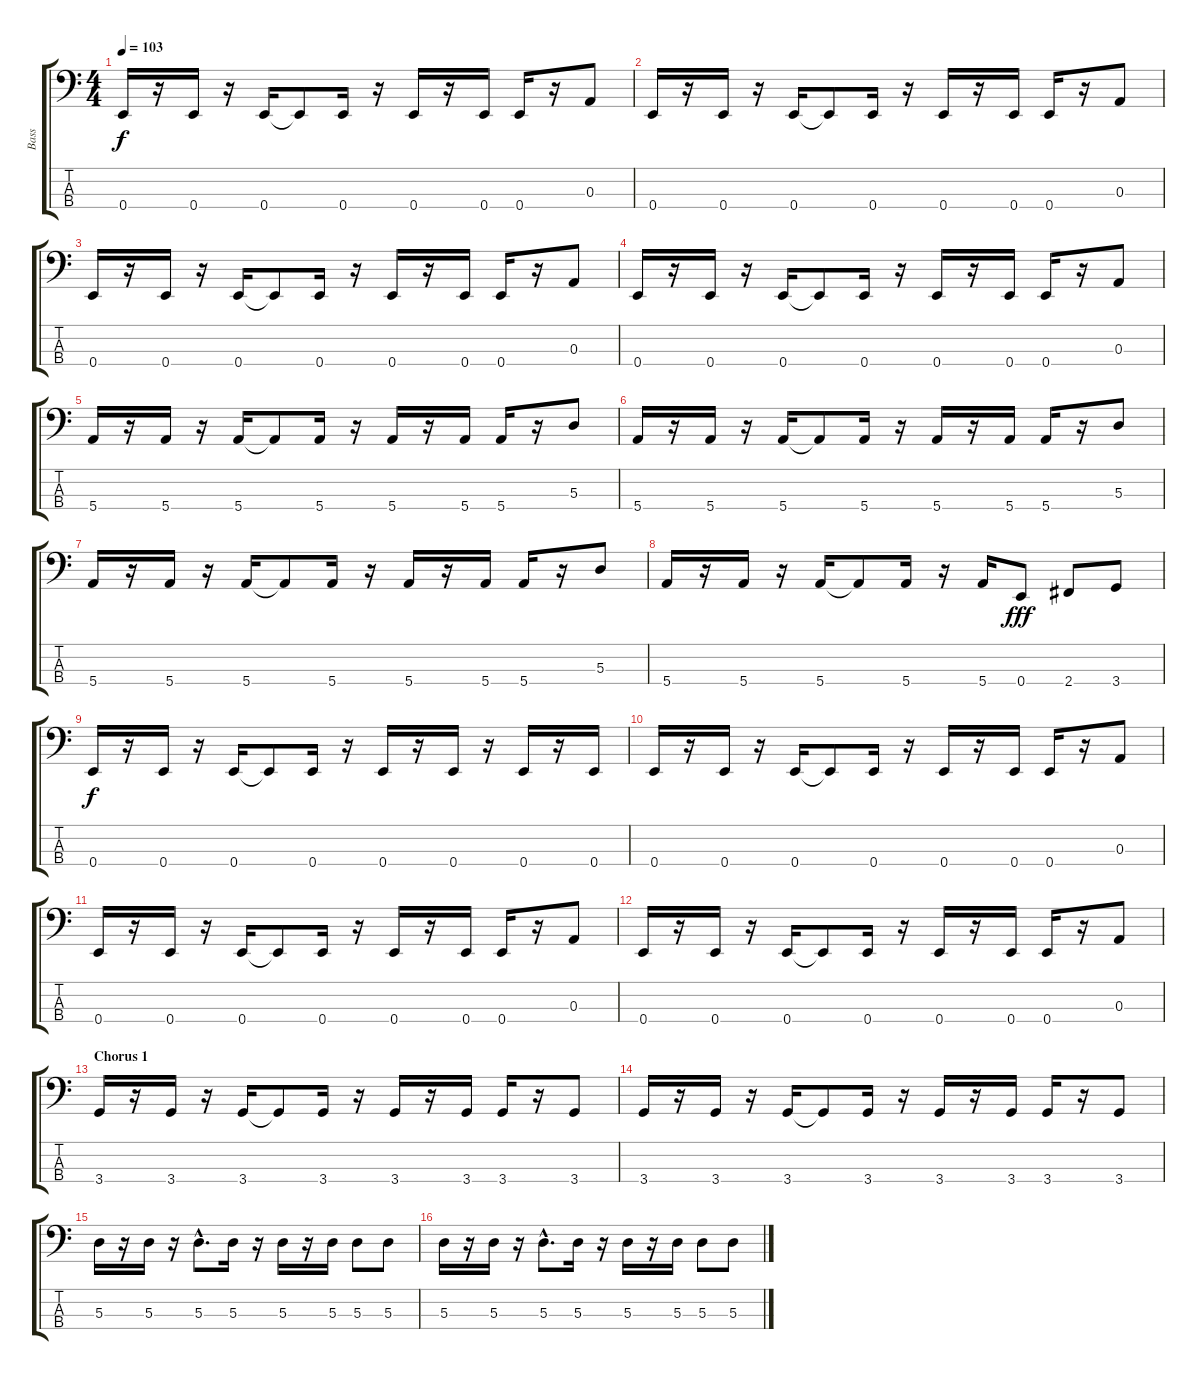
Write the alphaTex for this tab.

\track ("Bass" "Bass") {instrument electricbasspick}
\staff {score tabs}
\tuning (G2 D2 A1 E1) {hide}
\ts (4 4)
\tempo 103
\clef f4
\ks c
0.4.16{dy f} r.16 0.4.16 r.16 0.4.16 0.4{t}.8 0.4.16 r.16 0.4.16 r.16 0.4.16 0.4.16 r.16 0.3.8 |
0.4.16 r.16 0.4.16 r.16 0.4.16 0.4{t}.8 0.4.16 r.16 0.4.16 r.16 0.4.16 0.4.16 r.16 0.3.8 |
0.4.16 r.16 0.4.16 r.16 0.4.16 0.4{t}.8 0.4.16 r.16 0.4.16 r.16 0.4.16 0.4.16 r.16 0.3.8 |
0.4.16 r.16 0.4.16 r.16 0.4.16 0.4{t}.8 0.4.16 r.16 0.4.16 r.16 0.4.16 0.4.16 r.16 0.3.8 |
5.4.16 r.16 5.4.16 r.16 5.4.16 5.4{t}.8 5.4.16 r.16 5.4.16 r.16 5.4.16 5.4.16 r.16 5.3.8 |
5.4.16 r.16 5.4.16 r.16 5.4.16 5.4{t}.8 5.4.16 r.16 5.4.16 r.16 5.4.16 5.4.16 r.16 5.3.8 |
5.4.16 r.16 5.4.16 r.16 5.4.16 5.4{t}.8 5.4.16 r.16 5.4.16 r.16 5.4.16 5.4.16 r.16 5.3.8 |
5.4.16 r.16 5.4.16 r.16 5.4.16 5.4{t}.8 5.4.16 r.16 5.4.16 0.4.8{dy fff} 2.4.8 3.4.8 |
0.4.16{dy f} r.16 0.4.16 r.16 0.4.16 0.4{t}.8 0.4.16 r.16 0.4.16 r.16 0.4.16 r.16 0.4.16 r.16 0.4.16 |
0.4.16 r.16 0.4.16 r.16 0.4.16 0.4{t}.8 0.4.16 r.16 0.4.16 r.16 0.4.16 0.4.16 r.16 0.3.8 |
0.4.16 r.16 0.4.16 r.16 0.4.16 0.4{t}.8 0.4.16 r.16 0.4.16 r.16 0.4.16 0.4.16 r.16 0.3.8 |
0.4.16 r.16 0.4.16 r.16 0.4.16 0.4{t}.8 0.4.16 r.16 0.4.16 r.16 0.4.16 0.4.16 r.16 0.3.8 |
\section ("" "Chorus 1")
3.4.16 r.16 3.4.16 r.16 3.4.16 3.4{t}.8 3.4.16 r.16 3.4.16 r.16 3.4.16 3.4.16 r.16 3.4.8 |
3.4.16 r.16 3.4.16 r.16 3.4.16 3.4{t}.8 3.4.16 r.16 3.4.16 r.16 3.4.16 3.4.16 r.16 3.4.8 |
5.3.16 r.16 5.3.16 r.16 5.3{hac}.8{d} 5.3.16 r.16 5.3.16 r.16 5.3.16 5.3.8 5.3.8 |
5.3.16 r.16 5.3.16 r.16 5.3{hac}.8{d} 5.3.16 r.16 5.3.16 r.16 5.3.16 5.3.8 5.3.8
